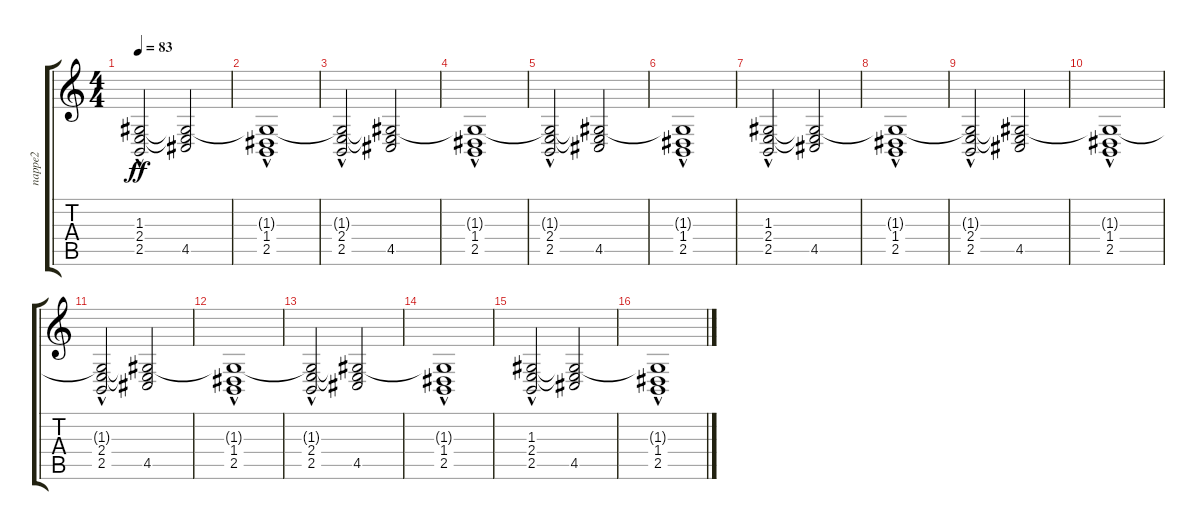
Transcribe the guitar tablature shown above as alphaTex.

\track ("nappe2" "nappe2") {instrument stringensemble1}
\staff {score tabs}
\tuning (E4 B3 G3 D3 A2 E2) {hide}
\ts (4 4)
\tempo 83
\clef g2
\ks c
(1.3{t} 2.4{hac} 2.5{hac}).2{dy ff} (1.3{t} 2.4{t} 4.5).2 |
(1.3{t} 1.4{hac} 2.5).1 |
(1.3{t} 2.4{hac} 2.5{hac}).2 (1.3{t} 2.4{t} 4.5).2 |
(1.3{t} 1.4{hac} 2.5).1 |
(1.3{t} 2.4{hac} 2.5{hac}).2 (1.3{t} 2.4{t} 4.5).2 |
(1.3{t} 1.4{hac} 2.5).1 |
(1.3 2.4{hac} 2.5{hac}).2 (1.3{t} 2.4{t} 4.5).2 |
(1.3{t} 1.4{hac} 2.5).1 |
(1.3{t} 2.4{hac} 2.5{hac}).2 (1.3{t} 2.4{t} 4.5).2 |
(1.3{t} 1.4{hac} 2.5).1 |
(1.3{t} 2.4{hac} 2.5{hac}).2 (1.3{t} 2.4{t} 4.5).2 |
(1.3{t} 1.4{hac} 2.5).1 |
(1.3{t} 2.4{hac} 2.5{hac}).2 (1.3{t} 2.4{t} 4.5).2 |
(1.3{t} 1.4{hac} 2.5).1 |
(1.3 2.4{hac} 2.5{hac}).2 (1.3{t} 2.4{t} 4.5).2 |
(1.3{t} 1.4{hac} 2.5).1
